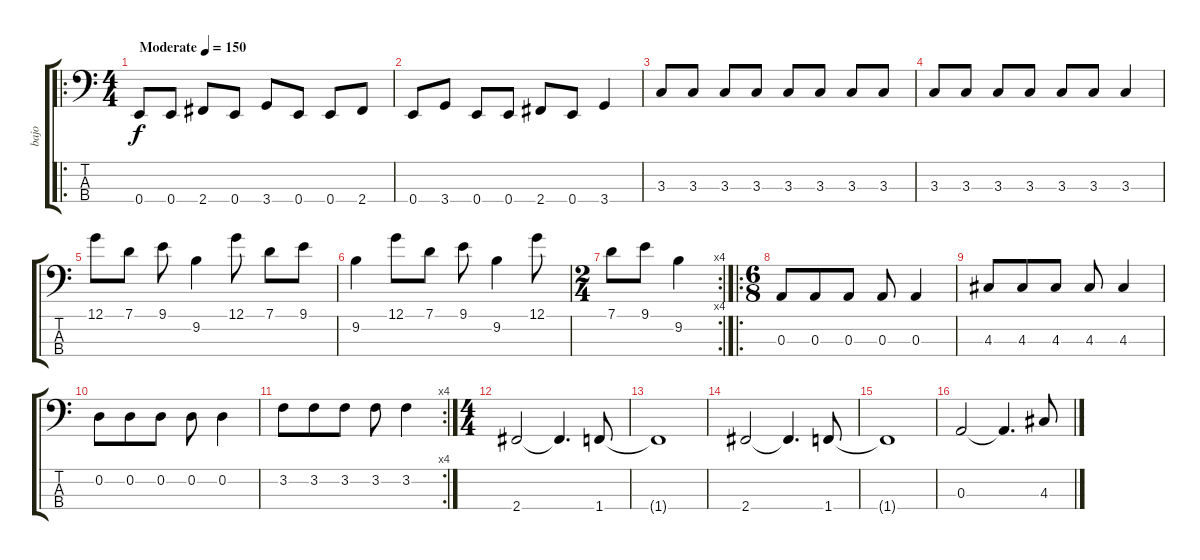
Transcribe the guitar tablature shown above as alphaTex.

\track ("bajo" "bajo") {instrument electricbassfinger}
\staff {score tabs}
\tuning (G2 D2 A1 E1) {hide}
\ro
\ts (4 4)
\tempo (150 "Moderate")
\clef f4
\ks c
0.4.8{dy f instrument electricbassfinger} 0.4.8 2.4.8 0.4.8 3.4.8 0.4.8 0.4.8 2.4.8 |
0.4.8 3.4.8 0.4.8 0.4.8 2.4.8 0.4.8 3.4.4 |
3.3.8 3.3.8 3.3.8 3.3.8 3.3.8 3.3.8 3.3.8 3.3.8 |
3.3.8 3.3.8 3.3.8 3.3.8 3.3.8 3.3.8 3.3.4 |
12.1.8 7.1.8 9.1.8 9.2.4 12.1.8 7.1.8 9.1.8 |
9.2.4 12.1.8 7.1.8 9.1.8 9.2.4 12.1.8 |
\rc 4
\ts (2 4)
7.1.8 9.1.8 9.2.4 |
\ro
\ts (6 8)
0.3.8 0.3.8 0.3.8 0.3.8 0.3.4 |
4.3.8 4.3.8 4.3.8 4.3.8 4.3.4 |
0.2.8 0.2.8 0.2.8 0.2.8 0.2.4 |
\rc 4
3.2.8 3.2.8 3.2.8 3.2.8 3.2.4 |
\ts (4 4)
2.4.2 2.4{t}.4{d} 1.4.8 |
1.4{t}.1 |
2.4.2 2.4{t}.4{d} 1.4.8 |
1.4{t}.1 |
0.3.2 0.3{t}.4{d} 4.3.8
